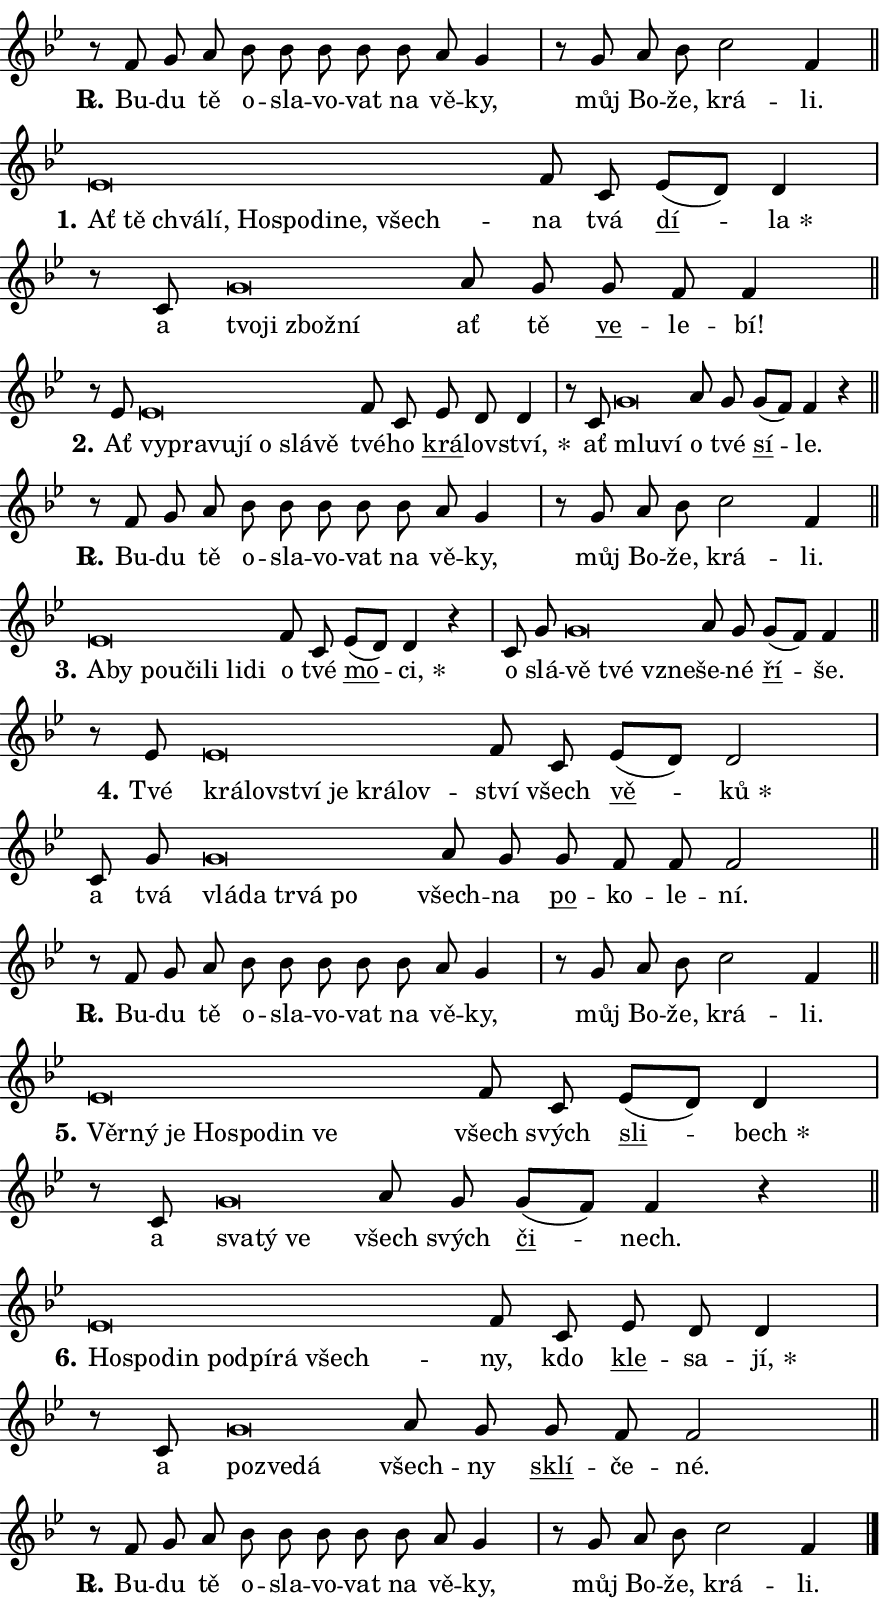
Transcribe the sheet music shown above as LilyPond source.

\version "2.24.0"
\header { tagline = "" }
\paper {
  indent = 0\cm
  top-margin = 0\cm
  right-margin = 0.13\cm % to fit lyric hyphens
  bottom-margin = 0\cm
  left-margin = 0\cm
  paper-width = 15\cm
  page-breaking = #ly:one-page-breaking
  system-system-spacing.basic-distance = #11
  score-system-spacing.basic-distance = #11
  ragged-last = ##f
}


%% Author: Thomas Morley
%% https://lists.gnu.org/archive/html/lilypond-user/2020-05/msg00002.html
#(define (line-position grob)
"Returns position of @var[grob} in current system:
   @code{'start}, if at first time-step
   @code{'end}, if at last time-step
   @code{'middle} otherwise
"
  (let* ((col (ly:item-get-column grob))
         (ln (ly:grob-object col 'left-neighbor))
         (rn (ly:grob-object col 'right-neighbor))
         (col-to-check-left (if (ly:grob? ln) ln col))
         (col-to-check-right (if (ly:grob? rn) rn col))
         (break-dir-left
           (and
             (ly:grob-property col-to-check-left 'non-musical #f)
             (ly:item-break-dir col-to-check-left)))
         (break-dir-right
           (and
             (ly:grob-property col-to-check-right 'non-musical #f)
             (ly:item-break-dir col-to-check-right))))
        (cond ((eqv? 1 break-dir-left) 'start)
              ((eqv? -1 break-dir-right) 'end)
              (else 'middle))))

#(define (tranparent-at-line-position vctor)
  (lambda (grob)
  "Relying on @code{line-position} select the relevant enry from @var{vctor}.
Used to determine transparency,"
    (case (line-position grob)
      ((end) (not (vector-ref vctor 0)))
      ((middle) (not (vector-ref vctor 1)))
      ((start) (not (vector-ref vctor 2))))))

noteHeadBreakVisibility =
#(define-music-function (break-visibility)(vector?)
"Makes @code{NoteHead}s transparent relying on @var{break-visibility}"
#{
  \override NoteHead.transparent =
    #(tranparent-at-line-position break-visibility)
#})

#(define delete-ledgers-for-transparent-note-heads
  (lambda (grob)
    "Reads whether a @code{NoteHead} is transparent.
If so this @code{NoteHead} is removed from @code{'note-heads} from
@var{grob}, which is supposed to be @code{LedgerLineSpanner}.
As a result ledgers are not printed for this @code{NoteHead}"
    (let* ((nhds-array (ly:grob-object grob 'note-heads))
           (nhds-list
             (if (ly:grob-array? nhds-array)
                 (ly:grob-array->list nhds-array)
                 '()))
           ;; Relies on the transparent-property being done before
           ;; Staff.LedgerLineSpanner.after-line-breaking is executed.
           ;; This is fragile ...
           (to-keep
             (remove
               (lambda (nhd)
                 (ly:grob-property nhd 'transparent #f))
               nhds-list)))
      ;; TODO find a better method to iterate over grob-arrays, similiar
      ;; to filter/remove etc for lists
      ;; For now rebuilt from scratch
      (set! (ly:grob-object grob 'note-heads)  '())
      (for-each
        (lambda (nhd)
          (ly:pointer-group-interface::add-grob grob 'note-heads nhd))
        to-keep))))

squashNotes = {
  \override NoteHead.X-extent = #'(-0.2 . 0.2)
  \override NoteHead.Y-extent = #'(-0.75 . 0)
  \override NoteHead.stencil =
    #(lambda (grob)
       (let ((pos (ly:grob-property grob 'staff-position)))
         (begin
           (if (< pos -7) (display "ERROR: Lower brevis then expected\n") (display ""))
           (if (<= pos -6) ly:text-interface::print ly:note-head::print))))
}
unSquashNotes = {
  \revert NoteHead.X-extent
  \revert NoteHead.Y-extent
  \revert NoteHead.stencil
}

hideNotes = \noteHeadBreakVisibility #begin-of-line-visible
unHideNotes = \noteHeadBreakVisibility #all-visible

% work-around for resetting accidentals
% https://lilypond.org/doc/v2.23/Documentation/notation/displaying-rhythms#unmetered-music
cadenzaMeasure = {
  \cadenzaOff
  \partial 1024 s1024
  \cadenzaOn
}

#(define-markup-command (accent layout props text) (markup?)
  "Underline accented syllable"
  (interpret-markup layout props
    #{\markup \override #'(offset . 4.3) \underline { #text }#}))

responsum = \markup \concat {
  "R" \hspace #-1.05 \path #0.1 #'((moveto 0 0.07) (lineto 0.9 0.8)) \hspace #0.05 "."
}

spaceSize = #0.6828661417322834 % exact space size for TeX Gyre Schola

\layout {
  \context {
    \Staff
    \remove "Time_signature_engraver"
    \override LedgerLineSpanner.after-line-breaking = #delete-ledgers-for-transparent-note-heads
  }
  \context {
    \Lyrics {
      \override LyricSpace.minimum-distance = \spaceSize
      \override LyricText.font-name = #"TeX Gyre Schola"
      \override LyricText.font-size = 1
      \override StanzaNumber.font-name = #"TeX Gyre Schola Bold"
      \override StanzaNumber.font-size = 1
    }
  }
  \context {
    \Score 
    \override NoteHead.text =
      #(lambda (grob) 
        (let ((pos (ly:grob-property grob 'staff-position)))
          #{\markup {
            \combine
              \halign #-0.55 \raise #(if (= pos -6) 0 0.5) \override #'(thickness . 2) \draw-line #'(3.2 . 0)
              \musicglyph "noteheads.sM1"
          }#}))
  }
}

% magnetic-lyrics.ily
%
%   written by
%     Jean Abou Samra <jean@abou-samra.fr>
%     Werner Lemberg <wl@gnu.org>
%
%   adapted by
%     Jiri Hon <jiri.hon@gmail.com>
%
% Version 2022-Apr-15

% https://www.mail-archive.com/lilypond-user@gnu.org/msg149350.html

#(define (Left_hyphen_pointer_engraver context)
   "Collect syllable-hyphen-syllable occurrences in lyrics and store
them in properties.  This engraver only looks to the left.  For
example, if the lyrics input is @code{foo -- bar}, it does the
following.

@itemize @bullet
@item
Set the @code{text} property of the @code{LyricHyphen} grob between
@q{foo} and @q{bar} to @code{foo}.

@item
Set the @code{left-hyphen} property of the @code{LyricText} grob with
text @q{foo} to the @code{LyricHyphen} grob between @q{foo} and
@q{bar}.
@end itemize

Use this auxiliary engraver in combination with the
@code{lyric-@/text::@/apply-@/magnetic-@/offset!} hook."
   (let ((hyphen #f)
         (text #f))
     (make-engraver
      (acknowledgers
       ((lyric-syllable-interface engraver grob source-engraver)
        (set! text grob)))
      (end-acknowledgers
       ((lyric-hyphen-interface engraver grob source-engraver)
        ;(when (not (grob::has-interface grob 'lyric-space-interface))
          (set! hyphen grob)));)
      ((stop-translation-timestep engraver)
       (when (and text hyphen)
         (ly:grob-set-object! text 'left-hyphen hyphen))
       (set! text #f)
       (set! hyphen #f)))))

#(define (lyric-text::apply-magnetic-offset! grob)
   "If the space between two syllables is less than the value in
property @code{LyricText@/.details@/.squash-threshold}, move the right
syllable to the left so that it gets concatenated with the left
syllable.

Use this function as a hook for
@code{LyricText@/.after-@/line-@/breaking} if the
@code{Left_@/hyphen_@/pointer_@/engraver} is active."
   (let ((hyphen (ly:grob-object grob 'left-hyphen #f)))
     (when hyphen
       (let ((left-text (ly:spanner-bound hyphen LEFT)))
         (when (grob::has-interface left-text 'lyric-syllable-interface)
           (let* ((common (ly:grob-common-refpoint grob left-text X))
                  (this-x-ext (ly:grob-extent grob common X))
                  (left-x-ext
                   (begin
                     ;; Trigger magnetism for left-text.
                     (ly:grob-property left-text 'after-line-breaking)
                     (ly:grob-extent left-text common X)))
                  ;; `delta` is the gap width between two syllables.
                  (delta (- (interval-start this-x-ext)
                            (interval-end left-x-ext)))
                  (details (ly:grob-property grob 'details))
                  (threshold (assoc-get 'squash-threshold details 0.2)))
             (when (< delta threshold)
               (let* (;; We have to manipulate the input text so that
                      ;; ligatures crossing syllable boundaries are not
                      ;; disabled.  For languages based on the Latin
                      ;; script this is essentially a beautification.
                      ;; However, for non-Western scripts it can be a
                      ;; necessity.
                      (lt (ly:grob-property left-text 'text))
                      (rt (ly:grob-property grob 'text))
                      (is-space (grob::has-interface hyphen 'lyric-space-interface))
                      (space (if is-space " " ""))
                      (extra-delta (if is-space spaceSize 0))
                      ;; Append new syllable.
                      (ltrt-space (if (and (string? lt) (string? rt))
                                (string-append lt space rt)
                                (make-concat-markup (list lt space rt))))
                      ;; Right-align `ltrt` to the right side.
                      (ltrt-space-markup (grob-interpret-markup
                               grob
                               (make-translate-markup
                                (cons (interval-length this-x-ext) 0)
                                (make-right-align-markup ltrt-space)))))
                 (begin
                   ;; Don't print `left-text`.
                   (ly:grob-set-property! left-text 'stencil #f)
                   ;; Set text and stencil (which holds all collected
                   ;; syllables so far) and shift it to the left.
                   (ly:grob-set-property! grob 'text ltrt-space)
                   (ly:grob-set-property! grob 'stencil ltrt-space-markup)
                   (ly:grob-translate-axis! grob (- (- delta extra-delta)) X))))))))))


#(define (lyric-hyphen::displace-bounds-first grob)
   ;; Make very sure this callback isn't triggered too early.
   (let ((left (ly:spanner-bound grob LEFT))
         (right (ly:spanner-bound grob RIGHT)))
     (ly:grob-property left 'after-line-breaking)
     (ly:grob-property right 'after-line-breaking)
     (ly:lyric-hyphen::print grob)))

squashThreshold = #0.4

\layout {
  \context {
    \Lyrics
    \consists #Left_hyphen_pointer_engraver
    \override LyricText.after-line-breaking =
      #lyric-text::apply-magnetic-offset!
    \override LyricHyphen.stencil = #lyric-hyphen::displace-bounds-first
    \override LyricText.details.squash-threshold = \squashThreshold
    \override LyricHyphen.minimum-distance = 0
    \override LyricHyphen.minimum-length = \squashThreshold
  }
}

squashText = \override LyricText.details.squash-threshold = 9999
unSquashText = \override LyricText.details.squash-threshold = \squashThreshold

leftText = \override LyricText.self-alignment-X = #LEFT
unLeftText = \revert LyricText.self-alignment-X

starOffset = #(lambda (grob) 
                (let ((x_offset (ly:self-alignment-interface::aligned-on-x-parent grob)))
                  (if (= x_offset 0) 0 (+ x_offset 1.2))))

star = #(define-music-function (syllable)(string?)
"Append star separator at the end of a syllable"
#{
  \once \override LyricText.X-offset = #starOffset
  \lyricmode { \markup {
    #syllable
    \override #'((font-name . "TeX Gyre Schola Bold")) \hspace #0.2 \lower #0.65 \larger "*"
  } }
#})

starAccent = #(define-music-function (syllable)(string?)
"Append star separator at the end of a syllable and make accent"
#{
  \once \override LyricText.X-offset = #starOffset
  \lyricmode { \markup {
    \accent #syllable
    \override #'((font-name . "TeX Gyre Schola Bold")) \hspace #0.2 \lower #0.65 \larger "*"
  } }
#})

breath = #(define-music-function (syllable)(string?)
"Append breathing indicator at the end of a syllable"
#{
  \lyricmode { \markup { #syllable "+" } }
#})

optionalBreath = #(define-music-function (syllable)(string?)
"Append optional breathing indicator at the end of a syllable"
#{
  \lyricmode { \markup { #syllable "(+)" } }
#})


\score {
    <<
        \new Voice = "melody" { \cadenzaOn \key bes \major \relative { r8 f' g a bes bes bes bes \bar "" bes a g4 \cadenzaMeasure \bar "|" r8 g a bes \bar "" c2 f,4 \cadenzaMeasure \bar "||" \break } }
        \new Lyrics \lyricsto "melody" { \lyricmode { \set stanza = \responsum
Bu -- du tě o -- sla -- vo -- vat na vě -- ky, můj Bo -- že, krá -- li. } }
    >>
    \layout {}
}

\score {
    <<
        \new Voice = "melody" { \cadenzaOn \key bes \major \relative { \squashNotes es'\breve*1/16 \hideNotes \breve*1/16 \bar "" \breve*1/16 \bar "" \breve*1/16 \bar "" \breve*1/16 \bar "" \breve*1/16 \bar "" \breve*1/16 \bar "" \breve*1/16 \breve*1/16 \bar "" \unHideNotes \unSquashNotes f8 c \bar "" es[( d)] d4 \cadenzaMeasure \bar "|" r8 c8 \squashNotes g'\breve*1/16 \hideNotes \breve*1/16 \bar "" \breve*1/16 \breve*1/16 \bar "" \unHideNotes \unSquashNotes a8 g \bar "" g f f4 \cadenzaMeasure \bar "||" \break } }
        \new Lyrics \lyricsto "melody" { \lyricmode { \set stanza = "1."
\leftText Ať \squashText tě chvá -- lí, Ho -- spo -- di -- ne, všech -- \unLeftText \unSquashText na tvá \markup \accent dí -- \star la a \leftText tvo -- \squashText ji zbož -- ní \unLeftText \unSquashText ať tě \markup \accent ve -- le -- bí! } }
    >>
    \layout {}
}

\score {
    <<
        \new Voice = "melody" { \cadenzaOn \key bes \major \relative { r8 es'8 \squashNotes es\breve*1/16 \hideNotes \breve*1/16 \bar "" \breve*1/16 \bar "" \breve*1/16 \bar "" \breve*1/16 \bar "" \breve*1/16 \breve*1/16 \bar "" \unHideNotes \unSquashNotes f8 c \bar "" es d d4 \cadenzaMeasure \bar "|" r8 c8 \squashNotes g'\breve*1/16 \hideNotes \breve*1/16 \bar "" \unHideNotes \unSquashNotes a8 g \bar "" g[( f)] f4 r \cadenzaMeasure \bar "||" \break } }
        \new Lyrics \lyricsto "melody" { \lyricmode { \set stanza = "2."
Ať \leftText vy -- \squashText pra -- vu -- jí o slá -- vě \unLeftText \unSquashText tvé -- ho \markup \accent krá -- lov -- \star ství, ať \leftText mlu -- \squashText ví \unLeftText \unSquashText o tvé \markup \accent sí -- le. } }
    >>
    \layout {}
}

\score {
    <<
        \new Voice = "melody" { \cadenzaOn \key bes \major \relative { r8 f' g a bes bes bes bes \bar "" bes a g4 \cadenzaMeasure \bar "|" r8 g a bes \bar "" c2 f,4 \cadenzaMeasure \bar "||" \break } }
        \new Lyrics \lyricsto "melody" { \lyricmode { \set stanza = \responsum
Bu -- du tě o -- sla -- vo -- vat na vě -- ky, můj Bo -- že, krá -- li. } }
    >>
    \layout {}
}

\score {
    <<
        \new Voice = "melody" { \cadenzaOn \key bes \major \relative { \squashNotes es'\breve*1/16 \hideNotes \breve*1/16 \bar "" \breve*1/16 \bar "" \breve*1/16 \bar "" \breve*1/16 \bar "" \breve*1/16 \bar "" \breve*1/16 \breve*1/16 \bar "" \unHideNotes \unSquashNotes f8 c \bar "" es[( d)] d4 r \cadenzaMeasure \bar "|" c8 g' \bar "" \squashNotes g\breve*1/16 \hideNotes \breve*1/16 \breve*1/16 \bar "" \unHideNotes \unSquashNotes a8 g \bar "" g[( f)] f4 \cadenzaMeasure \bar "||" \break } }
        \new Lyrics \lyricsto "melody" { \lyricmode { \set stanza = "3."
\leftText A -- \squashText by po -- u -- či -- li li -- di \unLeftText \unSquashText o tvé \markup \accent mo -- \star ci, o slá -- \leftText vě \squashText tvé vzne -- \unLeftText \unSquashText še -- né \markup \accent ří -- še. } }
    >>
    \layout {}
}

\score {
    <<
        \new Voice = "melody" { \cadenzaOn \key bes \major \relative { r8 es'8 \squashNotes es\breve*1/16 \hideNotes \breve*1/16 \bar "" \breve*1/16 \bar "" \breve*1/16 \bar "" \breve*1/16 \breve*1/16 \bar "" \unHideNotes \unSquashNotes f8 c \bar "" es[( d)] d2 \cadenzaMeasure \bar "|" c8 g' \bar "" \squashNotes g\breve*1/16 \hideNotes \breve*1/16 \bar "" \breve*1/16 \bar "" \breve*1/16 \breve*1/16 \bar "" \unHideNotes \unSquashNotes a8 g \bar "" g f f f2 \cadenzaMeasure \bar "||" \break } }
        \new Lyrics \lyricsto "melody" { \lyricmode { \set stanza = "4."
Tvé \leftText krá -- \squashText lov -- ství je krá -- lov -- \unLeftText \unSquashText ství všech \markup \accent vě -- \star ků a tvá \leftText vlá -- \squashText da tr -- vá po \unLeftText \unSquashText všech -- na \markup \accent po -- ko -- le -- ní. } }
    >>
    \layout {}
}

\score {
    <<
        \new Voice = "melody" { \cadenzaOn \key bes \major \relative { r8 f' g a bes bes bes bes \bar "" bes a g4 \cadenzaMeasure \bar "|" r8 g a bes \bar "" c2 f,4 \cadenzaMeasure \bar "||" \break } }
        \new Lyrics \lyricsto "melody" { \lyricmode { \set stanza = \responsum
Bu -- du tě o -- sla -- vo -- vat na vě -- ky, můj Bo -- že, krá -- li. } }
    >>
    \layout {}
}

\score {
    <<
        \new Voice = "melody" { \cadenzaOn \key bes \major \relative { \squashNotes es'\breve*1/16 \hideNotes \breve*1/16 \bar "" \breve*1/16 \bar "" \breve*1/16 \bar "" \breve*1/16 \bar "" \breve*1/16 \breve*1/16 \bar "" \unHideNotes \unSquashNotes f8 c \bar "" es[( d)] d4 \cadenzaMeasure \bar "|" r8 c8 \squashNotes g'\breve*1/16 \hideNotes \breve*1/16 \breve*1/16 \bar "" \unHideNotes \unSquashNotes a8 g \bar "" g[( f)] f4 r \cadenzaMeasure \bar "||" \break } }
        \new Lyrics \lyricsto "melody" { \lyricmode { \set stanza = "5."
\leftText Věr -- \squashText ný je Ho -- spo -- din ve \unLeftText \unSquashText všech svých \markup \accent sli -- \star bech a \leftText sva -- \squashText tý ve \unLeftText \unSquashText všech svých \markup \accent či -- nech. } }
    >>
    \layout {}
}

\score {
    <<
        \new Voice = "melody" { \cadenzaOn \key bes \major \relative { \squashNotes es'\breve*1/16 \hideNotes \breve*1/16 \bar "" \breve*1/16 \bar "" \breve*1/16 \bar "" \breve*1/16 \bar "" \breve*1/16 \breve*1/16 \bar "" \unHideNotes \unSquashNotes f8 c \bar "" es d d4 \cadenzaMeasure \bar "|" r8 c8 \squashNotes g'\breve*1/16 \hideNotes \breve*1/16 \breve*1/16 \bar "" \unHideNotes \unSquashNotes a8 g \bar "" g f f2 \cadenzaMeasure \bar "||" \break } }
        \new Lyrics \lyricsto "melody" { \lyricmode { \set stanza = "6."
\leftText Ho -- \squashText spo -- din pod -- pí -- rá všech -- \unLeftText \unSquashText ny, kdo \markup \accent kle -- sa -- \star jí, a \leftText po -- \squashText zve -- dá \unLeftText \unSquashText všech -- ny \markup \accent sklí -- če -- né. } }
    >>
    \layout {}
}

\score {
    <<
        \new Voice = "melody" { \cadenzaOn \key bes \major \relative { r8 f' g a bes bes bes bes \bar "" bes a g4 \cadenzaMeasure \bar "|" r8 g a bes \bar "" c2 f,4 \cadenzaMeasure \bar "||" \break } \bar "|." }
        \new Lyrics \lyricsto "melody" { \lyricmode { \set stanza = \responsum
Bu -- du tě o -- sla -- vo -- vat na vě -- ky, můj Bo -- že, krá -- li. } }
    >>
    \layout {}
}
